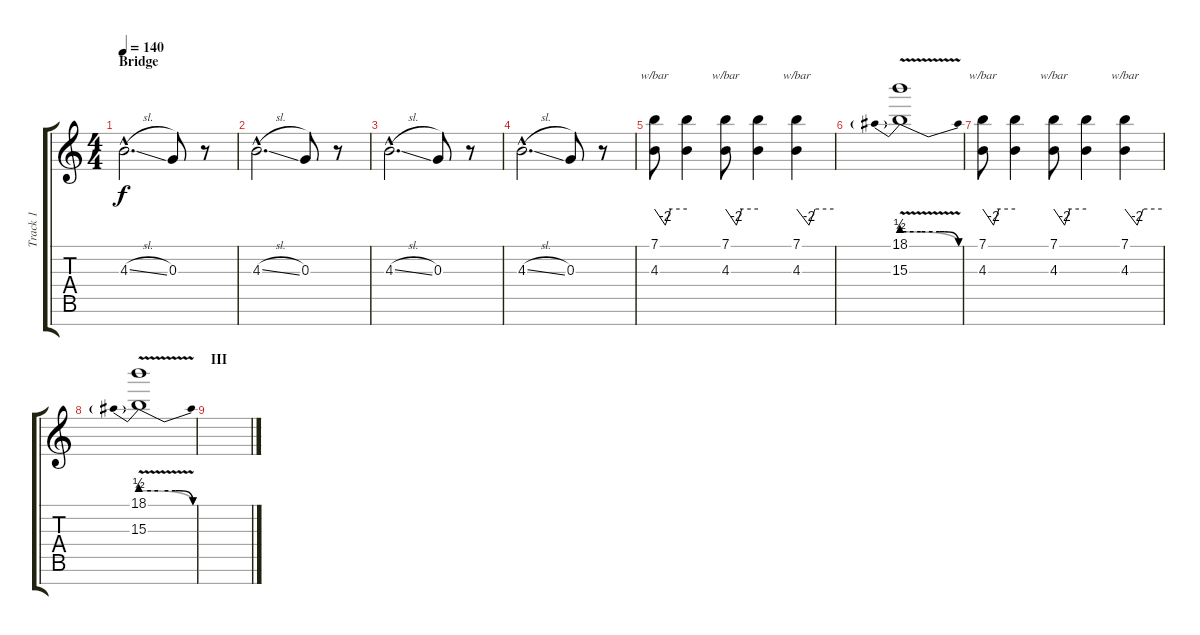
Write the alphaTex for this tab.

\track ("Track 1" "Track 1") {instrument overdrivenguitar}
\staff {score tabs}
\tuning (E4 B3 G3 D3 A2 E2 B1) {hide}
\ts (4 4)
\section ("" "Bridge")
\tempo 140
\clef g2
\ks c
4.3{sl hac}.2{d dy f instrument synthbass2} 0.3.8 r.8 |
4.3{sl hac}.2{d} 0.3.8 r.8 |
4.3{sl hac}.2{d} 0.3.8 r.8 |
4.3{sl hac}.2{d} 0.3.8 r.8 |
(7.1 4.3).8{tbe (custom default 0 0 20 -8 30 0 60 0) instrument overdrivenguitar} (7.1{t} 4.3{t}).4 (7.1 4.3).8{tbe (custom default 0 0 20 -8 30 0 60 0)} (7.1{t} 4.3{t}).4 (7.1 4.3).4{tbe (custom default 0 0 20 -8 30 0 60 0)} |
(18.1{be (custom 0 2 20 2 40 2 45 2 60 0) v} 15.3{be (prebendrelease 0 2 60 0)}).1 |
(7.1 4.3).8{tbe (custom default 0 0 20 -8 30 0 60 0)} (7.1{t} 4.3{t}).4 (7.1 4.3).8{tbe (custom default 0 0 20 -8 30 0 60 0)} (7.1{t} 4.3{t}).4 (7.1 4.3).4{tbe (custom default 0 0 20 -8 30 0 60 0)} |
(18.1{be (custom 0 2 20 2 40 2 45 2 60 0) v} 15.3{be (prebendrelease 0 2 60 0)}).1 |
\section ("" "III")
